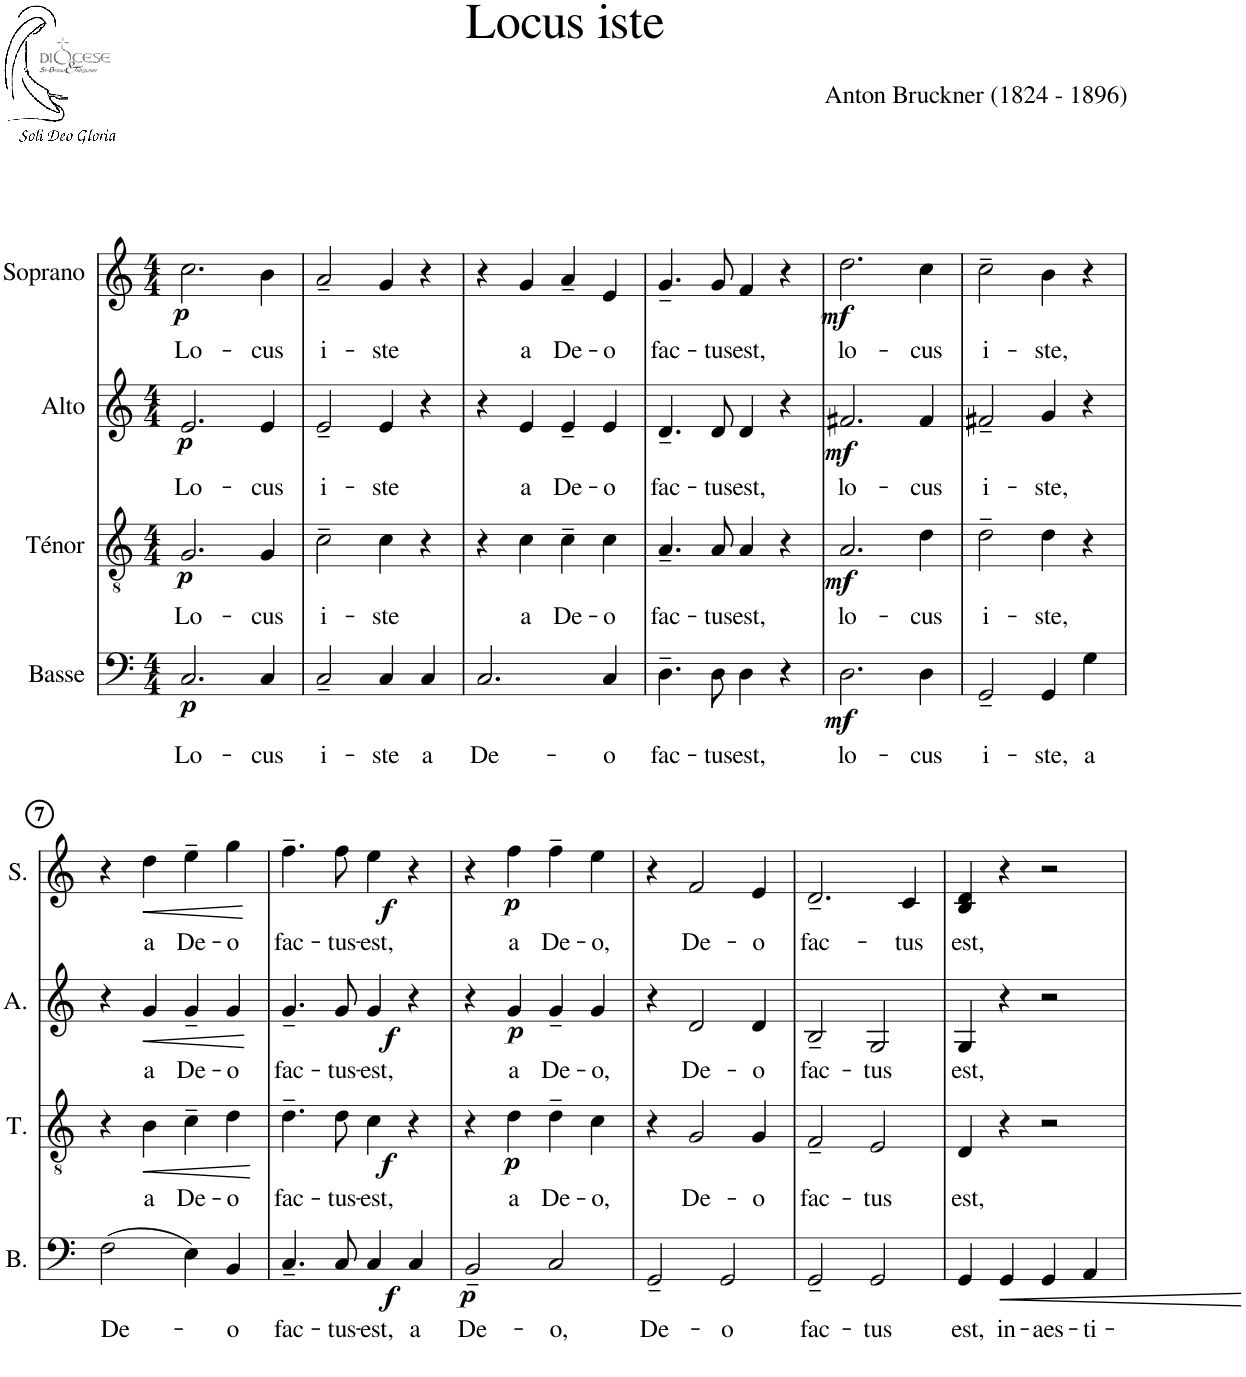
**kern	**text	**dynam	**kern	**text	**dynam	**kern	**text	**dynam	**kern	**text	**dynam
*part4	*part4	*part4	*part3	*part3	*part3	*part2	*part2	*part2	*part1	*part1	*part1
*staff4	*staff4	*staff4	*staff3	*staff3	*staff3	*staff2	*staff2	*staff2	*staff1	*staff1	*staff1
*I"Basse	*	*	*I"Ténor	*	*	*I"Alto	*	*	*I"Soprano	*	*
*I'B.	*	*	*I'T.	*	*	*I'A.	*	*	*I'S.	*	*
*clefF4	*	*	*clefGv2	*	*	*clefG2	*	*	*clefG2	*	*
*k[]	*	*	*k[]	*	*	*k[]	*	*	*k[]	*	*
*M4/4	*	*	*M4/4	*	*	*M4/4	*	*	*M4/4	*	*
=1	=1	=1	=1	=1	=1	=1	=1	=1	=1	=1	=1
!	!LO:LY:b	!LO:DY:b	!	!LO:LY:b	!LO:DY:b	!	!LO:LY:b	!LO:DY:b	!	!LO:LY:b	!LO:DY:b
2.C/	Lo-	p	2.G/	Lo-	p	2.e/	Lo-	p	2.cc\	Lo-	p
!	!LO:LY:b	!	!	!LO:LY:b	!	!	!LO:LY:b	!	!	!LO:LY:b	!
4C/	-cus	.	4G/	-cus	.	4e/	-cus	.	4b\	-cus	.
=2	=2	=2	=2	=2	=2	=2	=2	=2	=2	=2	=2
!	!LO:LY:b	!	!	!LO:LY:b	!	!	!LO:LY:b	!	!	!LO:LY:b	!
2C~/	i-	.	2c~\	i-	.	2e~/	i-	.	2a~/	i-	.
!	!LO:LY:b	!	!	!LO:LY:b	!	!	!LO:LY:b	!	!	!LO:LY:b	!
4C/	-ste	.	4c\	-ste	.	4e/	-ste	.	4g/	-ste	.
!	!LO:LY:b	!	!	!	!	!	!	!	!	!	!
4C/	a	.	4r	.	.	4r	.	.	4r	.	.
=3	=3	=3	=3	=3	=3	=3	=3	=3	=3	=3	=3
!	!LO:LY:b	!	!	!	!	!	!	!	!	!	!
2.C/	De-	.	4r	.	.	4r	.	.	4r	.	.
!	!	!	!	!LO:LY:b	!	!	!LO:LY:b	!	!	!LO:LY:b	!
.	.	.	4c\	a	.	4e/	a	.	4g/	a	.
!	!	!	!	!LO:LY:b	!	!	!LO:LY:b	!	!	!LO:LY:b	!
.	.	.	4c~\	De-	.	4e~/	De-	.	4a~/	De-	.
!	!LO:LY:b	!	!	!LO:LY:b	!	!	!LO:LY:b	!	!	!LO:LY:b	!
4C/	-o	.	4c\	-o	.	4e/	-o	.	4e/	-o	.
=4	=4	=4	=4	=4	=4	=4	=4	=4	=4	=4	=4
!	!LO:LY:b	!	!	!LO:LY:b	!	!	!LO:LY:b	!	!	!LO:LY:b	!
4.D~\	fac-	.	4.A~/	fac-	.	4.d~/	fac-	.	4.g~/	fac-	.
!	!LO:LY:b	!	!	!LO:LY:b	!	!	!LO:LY:b	!	!	!LO:LY:b	!
8D\	-tus	.	8A/	-tus	.	8d/	-tus	.	8g/	-tus	.
!	!LO:LY:b	!	!	!LO:LY:b	!	!	!LO:LY:b	!	!	!LO:LY:b	!
4D\	est,	.	4A/	est,	.	4d/	est,	.	4f/	est,	.
4r	.	.	4r	.	.	4r	.	.	4r	.	.
=5	=5	=5	=5	=5	=5	=5	=5	=5	=5	=5	=5
!	!LO:LY:b	!LO:DY:b	!	!LO:LY:b	!LO:DY:b	!	!LO:LY:b	!LO:DY:b	!	!LO:LY:b	!LO:DY:b
2.D\	lo-	mf	2.A/	lo-	mf	2.f#X/	lo-	mf	2.dd\	lo-	mf
!	!LO:LY:b	!	!	!LO:LY:b	!	!	!LO:LY:b	!	!	!LO:LY:b	!
4D\	-cus	.	4d\	-cus	.	4f#/	-cus	.	4cc\	-cus	.
=6	=6	=6	=6	=6	=6	=6	=6	=6	=6	=6	=6
!	!LO:LY:b	!	!	!LO:LY:b	!	!	!LO:LY:b	!	!	!LO:LY:b	!
2GG~/	i-	.	2d~\	i-	.	2f#X~/	i-	.	2cc~\	i-	.
!	!LO:LY:b	!	!	!LO:LY:b	!	!	!LO:LY:b	!	!	!LO:LY:b	!
4GG/	-ste,	.	4d\	-ste,	.	4g/	-ste,	.	4b\	-ste,	.
!	!LO:LY:b	!	!	!	!	!	!	!	!	!	!
4G\	a	.	4r	.	.	4r	.	.	4r	.	.
!!LO:LB:g=z
=7	=7	=7	=7	=7	=7	=7	=7	=7	=7	=7	=7
!	!LO:LY:b	!	!	!	!	!	!	!	!	!	!
(2F\	De-	.	4r	.	.	4r	.	.	4r	.	.
!	!	!	!	!LO:LY:b	!LO:HP:b	!	!LO:LY:b	!LO:HP:b	!	!LO:LY:b	!LO:HP:b
.	.	.	4B\	a	<	4g/	a	<	4dd\	a	<
!	!	!	!	!LO:LY:b	!	!	!LO:LY:b	!	!	!LO:LY:b	!
4E\)	.	.	4c~\	De-	.	4g~/	De-	.	4ee~\	De-	.
!	!LO:LY:b	!	!	!LO:LY:b	!	!	!LO:LY:b	!	!	!LO:LY:b	!
4BB/	-o	.	4d\	-o	.	4g/	-o	.	4gg\	-o	.
.	.	.	.	.	[	.	.	[	.	.	[
=8	=8	=8	=8	=8	=8	=8	=8	=8	=8	=8	=8
!	!LO:LY:b	!	!	!LO:LY:b	!	!	!LO:LY:b	!	!	!LO:LY:b	!
4.C~/	fac-	.	4.d~\	fac-	.	4.g~/	fac-	.	4.ff~\	fac-	.
!	!LO:LY:b	!	!	!LO:LY:b	!	!	!LO:LY:b	!	!	!LO:LY:b	!
8C/	-tus-	.	8d\	-tus-	.	8g/	-tus-	.	8ff\	-tus-	.
!	!LO:LY:b	!LO:DY:b	!	!LO:LY:b	!LO:DY:b	!	!LO:LY:b	!LO:DY:b	!	!LO:LY:b	!LO:DY:b
4C/	-est,	f	4c\	-est,	f	4g/	-est,	f	4ee\	-est,	f
!	!LO:LY:b	!	!	!	!	!	!	!	!	!	!
4C/	a	.	4r	.	.	4r	.	.	4r	.	.
=9	=9	=9	=9	=9	=9	=9	=9	=9	=9	=9	=9
!	!LO:LY:b	!LO:DY:b	!	!	!	!	!	!	!	!	!
2BB~/	De-	p	4r	.	.	4r	.	.	4r	.	.
!	!	!	!	!LO:LY:b	!LO:DY:b	!	!LO:LY:b	!LO:DY:b	!	!LO:LY:b	!LO:DY:b
.	.	.	4d\	a	p	4g/	a	p	4ff\	a	p
!	!LO:LY:b	!	!	!LO:LY:b	!	!	!LO:LY:b	!	!	!LO:LY:b	!
2C/	-o,	.	4d~\	De-	.	4g~/	De-	.	4ff~\	De-	.
!	!	!	!	!LO:LY:b	!	!	!LO:LY:b	!	!	!LO:LY:b	!
.	.	.	4c\	-o,	.	4g/	-o,	.	4ee\	-o,	.
=10	=10	=10	=10	=10	=10	=10	=10	=10	=10	=10	=10
!	!LO:LY:b	!	!	!	!	!	!	!	!	!	!
2GG~/	De-	.	4r	.	.	4r	.	.	4r	.	.
!	!	!	!	!LO:LY:b	!	!	!LO:LY:b	!	!	!LO:LY:b	!
.	.	.	2G/	De-	.	2d/	De-	.	2f/	De-	.
!	!LO:LY:b	!	!	!	!	!	!	!	!	!	!
2GG/	-o	.	.	.	.	.	.	.	.	.	.
!	!	!	!	!LO:LY:b	!	!	!LO:LY:b	!	!	!LO:LY:b	!
.	.	.	4G/	-o	.	4d/	-o	.	4e/	-o	.
=11	=11	=11	=11	=11	=11	=11	=11	=11	=11	=11	=11
!	!LO:LY:b	!	!	!LO:LY:b	!	!	!LO:LY:b	!	!	!LO:LY:b	!
2GG~/	fac-	.	2F~/	fac-	.	2B~/	fac-	.	2.d~/	fac-	.
!	!LO:LY:b	!	!	!LO:LY:b	!	!	!LO:LY:b	!	!	!	!
2GG/	-tus	.	2E/	-tus	.	2G/	-tus	.	.	.	.
!	!	!	!	!	!	!	!	!	!	!LO:LY:b	!
.	.	.	.	.	.	.	.	.	4c/	-tus	.
=12	=12	=12	=12	=12	=12	=12	=12	=12	=12	=12	=12
!	!LO:LY:b	!	!	!LO:LY:b	!	!	!LO:LY:b	!	!	!LO:LY:b	!
4GG/	est,	.	4D/	est,	.	4G/	est,	.	4B/ 4d/	est,	.
!	!LO:LY:b	!LO:HP:b	!	!	!	!	!	!	!	!	!
4GG/	in-	<	4r	.	.	4r	.	.	4r	.	.
!	!LO:LY:b	!	!	!	!	!	!	!	!	!	!
4GG/	-aes-	.	2r	.	.	2r	.	.	2r	.	.
!	!LO:LY:b	!	!	!	!	!	!	!	!	!	!
4AA/	-ti-	.	.	.	.	.	.	.	.	.	.
.	.	[	.	.	.	.	.	.	.	.	.
=	=	=	=	=	=	=	=	=	=	=	=
*-	*-	*-	*-	*-	*-	*-	*-	*-	*-	*-	*-
